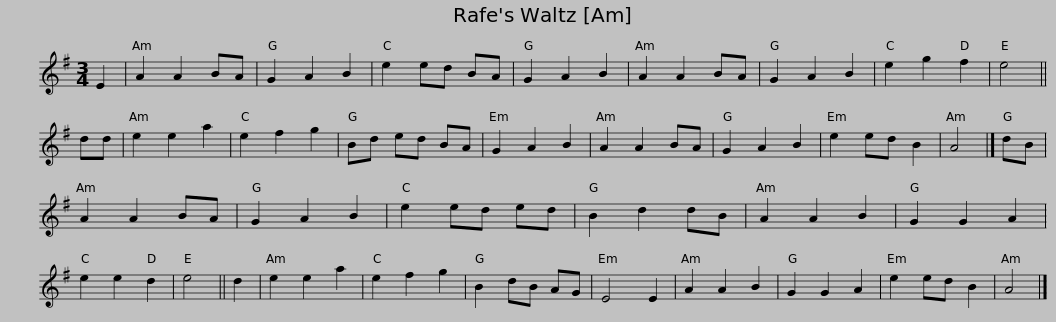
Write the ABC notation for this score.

X:1
L:1/8
M:3/4
I:linebreak $
K:G
V:1 treble
V:1
 E2 | A2 A2 BA | G2 A2 B2 | e2 ed BA | G2 A2 B2 | %5
 A2 A2 BA | G2 A2 B2 | e2 g2 f2 | e4 || dd | %10
 e2 e2 a2 | e2 f2 g2 |$ Bd ed BA | G2 A2 B2 | A2 A2 BA | %15
 G2 A2 B2 | e2 ed B2 | A4 |] dB | A2 A2 BA | %20
 G2 A2 B2 | e2 ed ed | B2 d2 dB |$ A2 A2 B2 | G2 G2 A2 | %25
 e2 e2 d2 | e4 || d2 | e2 e2 a2 | e2 f2 g2 | %30
 B2 dB AG | E4 E2 | A2 A2 B2 | G2 G2 A2 | e2 ed B2 | %35
 A4 |] %36
